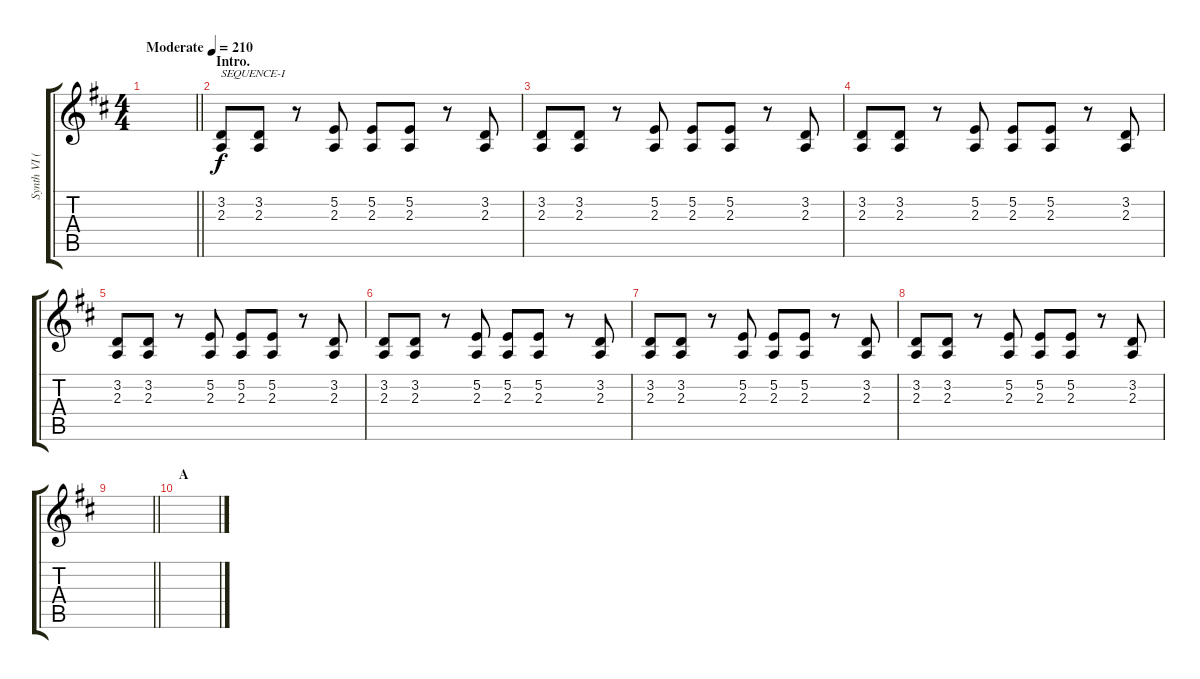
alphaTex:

\track ("Synth VI (Kotobuki Tsumugi)" "Synth VI (") {instrument lead5charang}
\staff {score tabs}
\tuning (E4 B3 G3 D3 A2 E2) {hide}
\ts (4 4)
\tempo (210 "Moderate")
\clef g2
\barLineRight lightlight
\ks d
|
\section ("" "Intro.")
(3.2 2.3).8{txt "SEQUENCE-I"} (3.2 2.3).8 r.8 (5.2 2.3).8 (5.2 2.3).8 (5.2 2.3).8 r.8 (3.2 2.3).8 |
(3.2 2.3).8 (3.2 2.3).8 r.8 (5.2 2.3).8 (5.2 2.3).8 (5.2 2.3).8 r.8 (3.2 2.3).8 |
(3.2 2.3).8 (3.2 2.3).8 r.8 (5.2 2.3).8 (5.2 2.3).8 (5.2 2.3).8 r.8 (3.2 2.3).8 |
(3.2 2.3).8 (3.2 2.3).8 r.8 (5.2 2.3).8 (5.2 2.3).8 (5.2 2.3).8 r.8 (3.2 2.3).8 |
(3.2 2.3).8 (3.2 2.3).8 r.8 (5.2 2.3).8 (5.2 2.3).8 (5.2 2.3).8 r.8 (3.2 2.3).8 |
(3.2 2.3).8 (3.2 2.3).8 r.8 (5.2 2.3).8 (5.2 2.3).8 (5.2 2.3).8 r.8 (3.2 2.3).8 |
(3.2 2.3).8 (3.2 2.3).8 r.8 (5.2 2.3).8 (5.2 2.3).8 (5.2 2.3).8 r.8 (3.2 2.3).8 |
\barLineRight lightlight
|
\section ("" "A")
